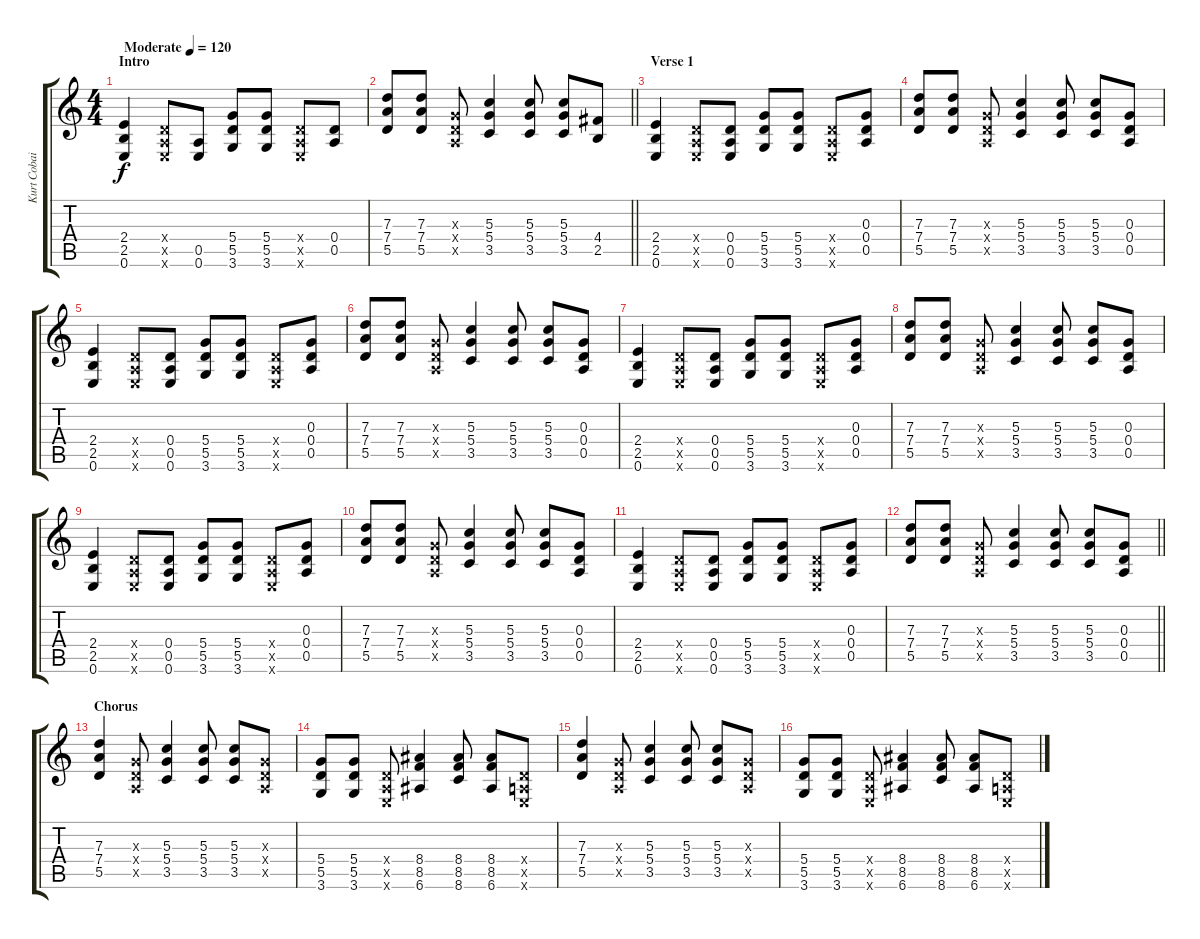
\track ("Kurt Cobain - Guitar" "Kurt Cobai") {instrument acousticguitarsteel}
\staff {score tabs}
\tuning (E4 B3 G3 D3 A2 E2) {hide}
\ts (4 4)
\section ("" "Intro")
\tempo (120 "Moderate")
\clef g2
\ks c
(2.4 2.5 0.6).4{dy f instrument acousticguitarsteel} (0.4{x} 0.5{x} 0.6{x}).8 (0.5 0.6).8 (5.4 5.5 3.6).8 (5.4 5.5 3.6).8 (0.4{x} 0.5{x} 0.6{x}).8 (0.4 0.5).8 |
\barLineRight lightlight
(7.3 7.4 5.5).8 (7.3 7.4 5.5).8 (0.3{x} 0.4{x} 0.5{x}).8 (5.3 5.4 3.5).4 (5.3 5.4 3.5).8 (5.3 5.4 3.5).8 (4.4 2.5).8 |
\section ("" "Verse 1")
(2.4 2.5 0.6).4 (0.4{x} 0.5{x} 0.6{x}).8 (0.4 0.5 0.6).8 (5.4 5.5 3.6).8 (5.4 5.5 3.6).8 (0.4{x} 0.5{x} 0.6{x}).8 (0.3 0.4 0.5).8 |
(7.3 7.4 5.5).8 (7.3 7.4 5.5).8 (0.3{x} 0.4{x} 0.5{x}).8 (5.3 5.4 3.5).4 (5.3 5.4 3.5).8 (5.3 5.4 3.5).8 (0.3 0.4 0.5).8 |
(2.4 2.5 0.6).4 (0.4{x} 0.5{x} 0.6{x}).8 (0.4 0.5 0.6).8 (5.4 5.5 3.6).8 (5.4 5.5 3.6).8 (0.4{x} 0.5{x} 0.6{x}).8 (0.3 0.4 0.5).8 |
(7.3 7.4 5.5).8 (7.3 7.4 5.5).8 (0.3{x} 0.4{x} 0.5{x}).8 (5.3 5.4 3.5).4 (5.3 5.4 3.5).8 (5.3 5.4 3.5).8 (0.3 0.4 0.5).8 |
(2.4 2.5 0.6).4 (0.4{x} 0.5{x} 0.6{x}).8 (0.4 0.5 0.6).8 (5.4 5.5 3.6).8 (5.4 5.5 3.6).8 (0.4{x} 0.5{x} 0.6{x}).8 (0.3 0.4 0.5).8 |
(7.3 7.4 5.5).8 (7.3 7.4 5.5).8 (0.3{x} 0.4{x} 0.5{x}).8 (5.3 5.4 3.5).4 (5.3 5.4 3.5).8 (5.3 5.4 3.5).8 (0.3 0.4 0.5).8 |
(2.4 2.5 0.6).4 (0.4{x} 0.5{x} 0.6{x}).8 (0.4 0.5 0.6).8 (5.4 5.5 3.6).8 (5.4 5.5 3.6).8 (0.4{x} 0.5{x} 0.6{x}).8 (0.3 0.4 0.5).8 |
(7.3 7.4 5.5).8 (7.3 7.4 5.5).8 (0.3{x} 0.4{x} 0.5{x}).8 (5.3 5.4 3.5).4 (5.3 5.4 3.5).8 (5.3 5.4 3.5).8 (0.3 0.4 0.5).8 |
(2.4 2.5 0.6).4 (0.4{x} 0.5{x} 0.6{x}).8 (0.4 0.5 0.6).8 (5.4 5.5 3.6).8 (5.4 5.5 3.6).8 (0.4{x} 0.5{x} 0.6{x}).8 (0.3 0.4 0.5).8 |
\barLineRight lightlight
(7.3 7.4 5.5).8 (7.3 7.4 5.5).8 (0.3{x} 0.4{x} 0.5{x}).8 (5.3 5.4 3.5).4 (5.3 5.4 3.5).8 (5.3 5.4 3.5).8 (0.3 0.4 0.5).8 |
\section ("" "Chorus")
(7.3 7.4 5.5).4 (0.3{x} 0.4{x} 0.5{x}).8 (5.3 5.4 3.5).4 (5.3 5.4 3.5).8 (5.3 5.4 3.5).8 (0.3{x} 0.4{x} 0.5{x}).8 |
(5.4 5.5 3.6).8 (5.4 5.5 3.6).8 (0.4{x} 0.5{x} 0.6{x}).8 (8.4 8.5 6.6).4 (8.4 8.5 8.6).8 (8.4 8.5 6.6).8 (0.4{x} 0.5{x} 0.6{x}).8 |
(7.3 7.4 5.5).4 (0.3{x} 0.4{x} 0.5{x}).8 (5.3 5.4 3.5).4 (5.3 5.4 3.5).8 (5.3 5.4 3.5).8 (0.3{x} 0.4{x} 0.5{x}).8 |
(5.4 5.5 3.6).8 (5.4 5.5 3.6).8 (0.4{x} 0.5{x} 0.6{x}).8 (8.4 8.5 6.6).4 (8.4 8.5 8.6).8 (8.4 8.5 6.6).8 (0.4{x} 0.5{x} 0.6{x}).8
